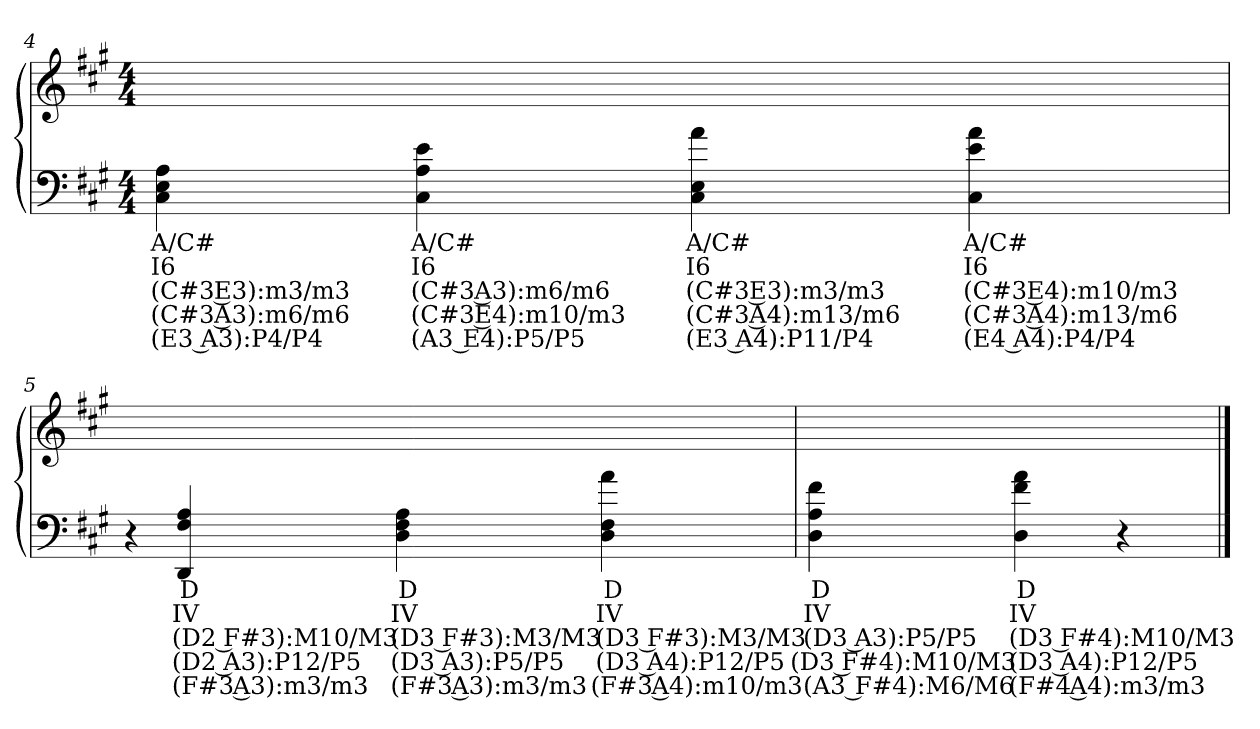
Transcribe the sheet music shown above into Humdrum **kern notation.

**kern	**text	**text	**text	**text	**text	**kern
*part2	*part2	*part2	*part2	*part2	*part2	*part1
*staff2	*staff2	*staff2	*staff2	*staff2	*staff2	*staff1
*clefF4	*	*	*	*	*	*clefG2
*k[f#c#g#]	*	*	*	*	*	*k[f#c#g#]
*A:	*	*	*	*	*	*A:
*M4/4	*	*	*	*	*	*M4/4
=4	=4	=4	=4	=4	=4	=4
4C# 4E 4A	A/C#	I6	(C#3 E3):m3/m3	(C#3 A3):m6/m6	(E3 A3):P4/P4	1ryy
4C# 4A 4e	A/C#	I6	(C#3 A3):m6/m6	(C#3 E4):m10/m3	(A3 E4):P5/P5	.
4C# 4E 4a	A/C#	I6	(C#3 E3):m3/m3	(C#3 A4):m13/m6	(E3 A4):P11/P4	.
4C# 4e 4a	A/C#	I6	(C#3 E4):m10/m3	(C#3 A4):m13/m6	(E4 A4):P4/P4	.
=5	=5	=5	=5	=5	=5	=5
4r	.	.	.	.	.	1ryy
4DD 4F# 4A	D	IV	(D2 F#3):M10/M3	(D2 A3):P12/P5	(F#3 A3):m3/m3	.
4D 4F# 4A	D	IV	(D3 F#3):M3/M3	(D3 A3):P5/P5	(F#3 A3):m3/m3	.
4D 4F# 4a	D	IV	(D3 F#3):M3/M3	(D3 A4):P12/P5	(F#3 A4):m10/m3	.
=6	=6	=6	=6	=6	=6	=6
4D 4A 4f#	D	IV	(D3 A3):P5/P5	(D3 F#4):M10/M3	(A3 F#4):M6/M6	2.ryy
4D 4f# 4a	D	IV	(D3 F#4):M10/M3	(D3 A4):P12/P5	(F#4 A4):m3/m3	.
4r	.	.	.	.	.	.
==	==	==	==	==	==	==
*-	*-	*-	*-	*-	*-	*-
